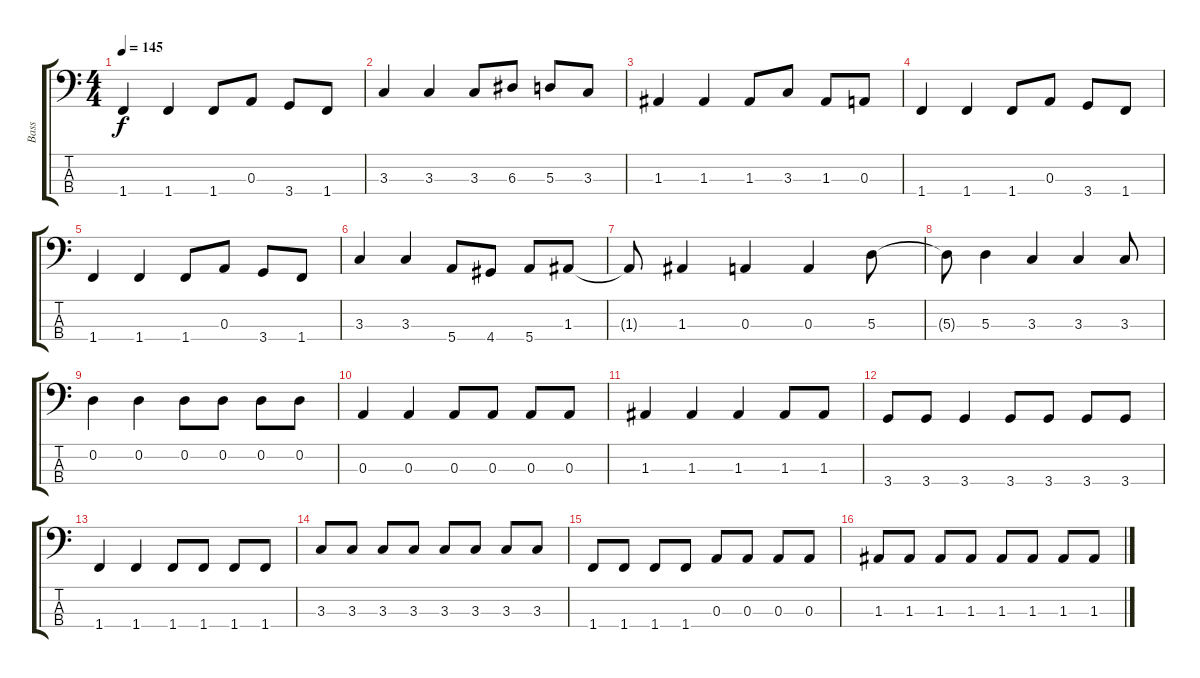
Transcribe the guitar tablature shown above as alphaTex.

\track ("Bass" "Bass") {instrument electricbassfinger}
\staff {score tabs}
\tuning (G2 D2 A1 E1) {hide}
\ts (4 4)
\tempo 145
\clef f4
\ks c
1.4.4{dy f} 1.4.4 1.4.8 0.3.8 3.4.8 1.4.8 |
3.3.4 3.3.4 3.3.8 6.3.8 5.3.8 3.3.8 |
1.3.4 1.3.4 1.3.8 3.3.8 1.3.8 0.3.8 |
1.4.4 1.4.4 1.4.8 0.3.8 3.4.8 1.4.8 |
1.4.4 1.4.4 1.4.8 0.3.8 3.4.8 1.4.8 |
3.3.4 3.3.4 5.4.8 4.4.8 5.4.8 1.3.8 |
1.3{t}.8 1.3.4 0.3.4 0.3.4 5.3.8 |
5.3{t}.8 5.3.4 3.3.4 3.3.4 3.3.8 |
0.2.4 0.2.4 0.2.8 0.2.8 0.2.8 0.2.8 |
0.3.4 0.3.4 0.3.8 0.3.8 0.3.8 0.3.8 |
1.3.4 1.3.4 1.3.4 1.3.8 1.3.8 |
3.4.8 3.4.8 3.4.4 3.4.8 3.4.8 3.4.8 3.4.8 |
1.4.4 1.4.4 1.4.8 1.4.8 1.4.8 1.4.8 |
3.3.8 3.3.8 3.3.8 3.3.8 3.3.8 3.3.8 3.3.8 3.3.8 |
1.4.8 1.4.8 1.4.8 1.4.8 0.3.8 0.3.8 0.3.8 0.3.8 |
1.3.8 1.3.8 1.3.8 1.3.8 1.3.8 1.3.8 1.3.8 1.3.8
